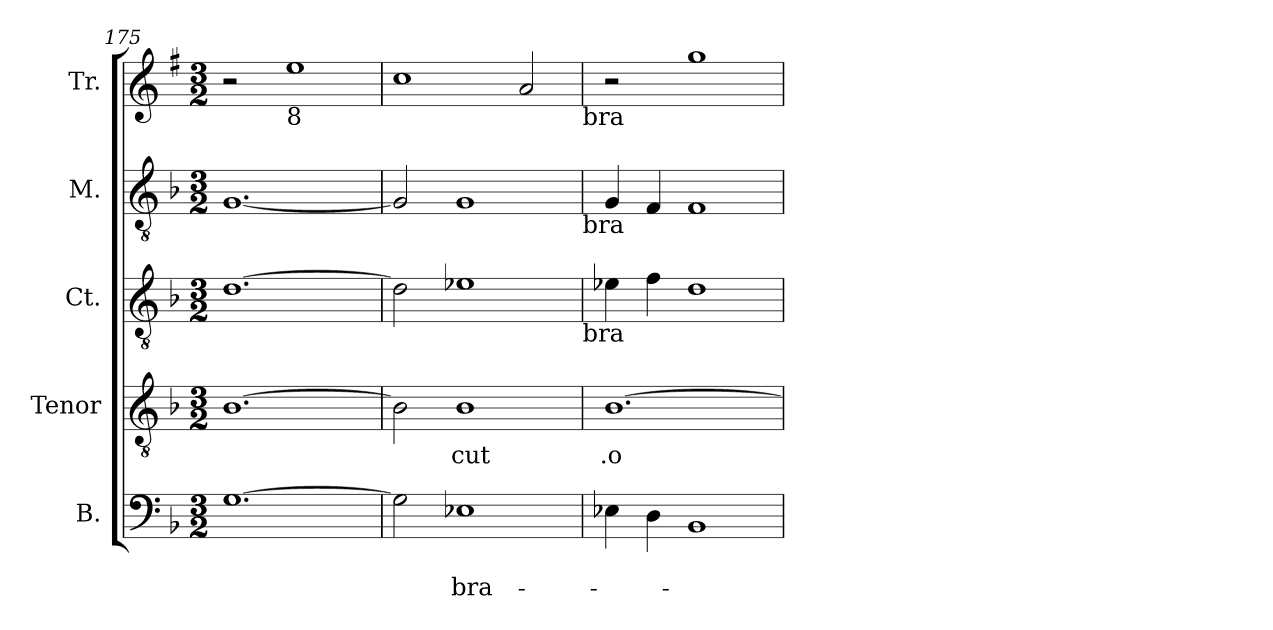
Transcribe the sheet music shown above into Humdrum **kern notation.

**kern	**text	**text	**kern	**text	**kern	**kern	**kern
*part5	*part5	*part5	*part4	*part4	*part3	*part2	*part1
*staff5	*staff5	*staff5	*staff4	*staff4	*staff3	*staff2	*staff1
*I"B.	*	*	*I"Tenor	*	*I"Ct.	*I"M.	*I"Tr.
*I'B.	*	*	*I'T.	*	*I'Ct.	*I'M.	*I'Tr.
*clefF4	*	*	*clefGv2	*	*clefGv2	*clefGv2	*clefG2
*	*	*	*	*	*	*	*ITrd1c2
*k[b-]	*	*	*k[b-]	*	*k[b-]	*k[b-]	*k[b-]
*F:	*	*	*F:	*	*F:	*F:	*F:
*M3/2	*	*	*M3/2	*	*M3/2	*M3/2	*M3/2
=175	=175	=175	=175	=175	=175	=175	=175
[>1.G	.	.	[>1.B-	.	[>1.d	[<1.G	2r
!	!	!	!	!	!	!	!LO:TX:b:t=8
.	.	.	.	.	.	.	1dd
=176	=176	=176	=176	=176	=176	=176	=176
2G\]	.	.	2B-\]	.	2d\]	2G/]	1b-
!	!	!LO:LY:b	!	!LO:LY:b	!	!	!
1E-X	.	-bra-	1B-	-cut	1e-X	1G	.
.	.	.	.	.	.	.	2g/
!	!	!	!	!	!	!	!LO:TX:b:t=bra
!	!	!	!	!	!	!LO:TX:b:t=bra	!
!	!	!	!	!	!LO:TX:b:t=bra	!	!
=177	=177	=177	=177	=177	=177	=177	=177
!	!	!	!	!LO:LY:b	!	!	!
4E-X\	.	.	[>1.B-	.o-	4e-X\	4G/	2r
4D\	.	.	.	.	4f\	4F/	.
1BB-	.	.	.	.	1d	1F	1ff
=	=	=	=	=	=	=	=
*-	*-	*-	*-	*-	*-	*-	*-
